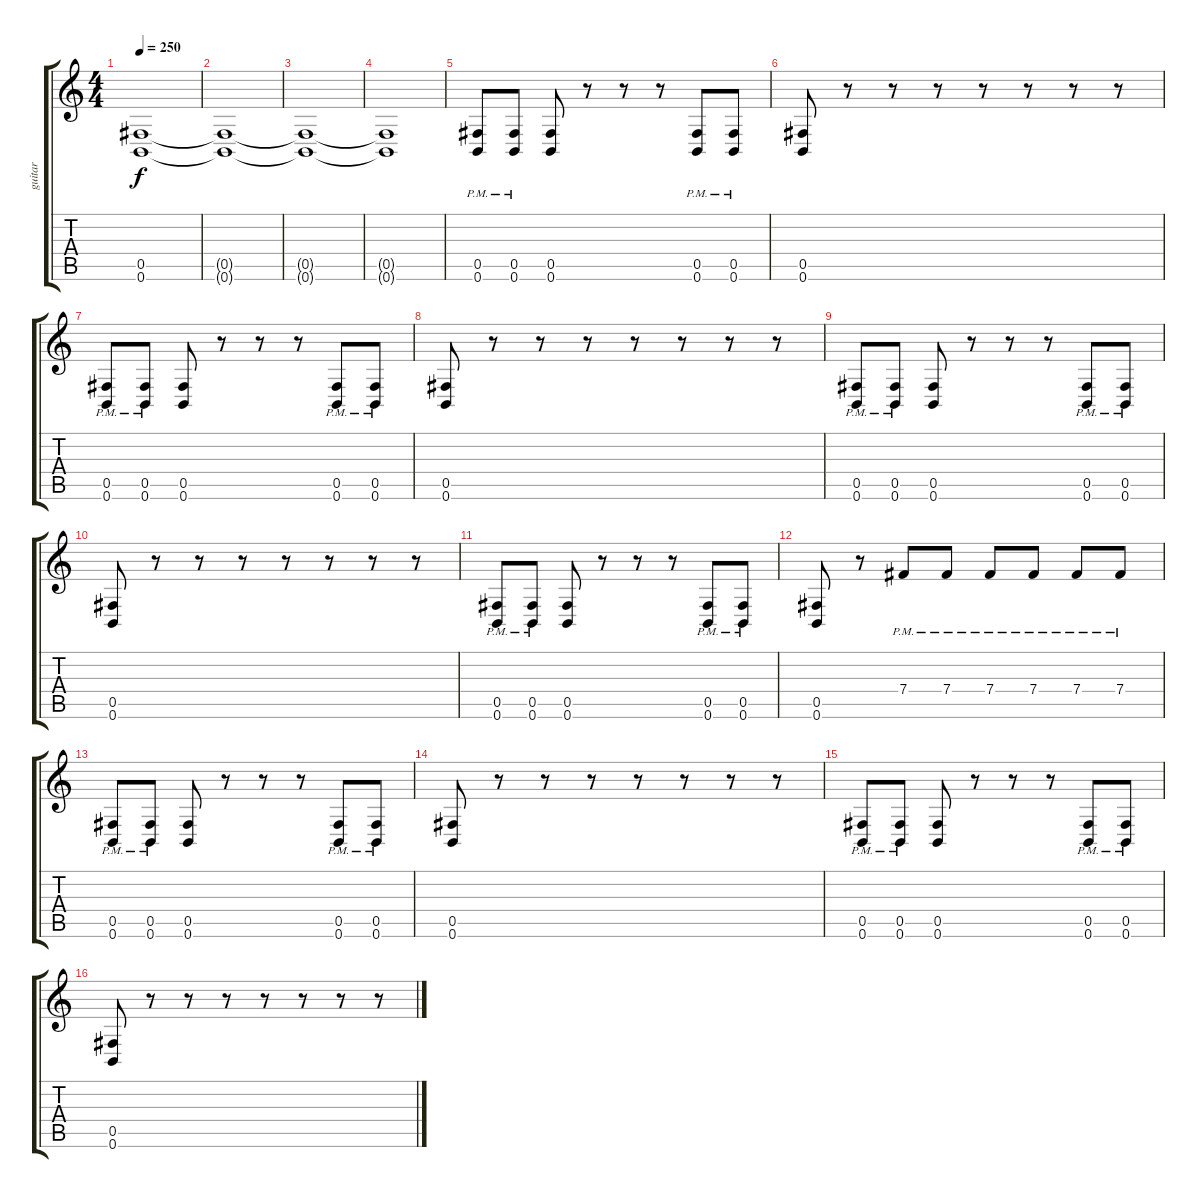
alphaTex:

\track ("guitar" "guitar") {instrument distortionguitar}
\staff {score tabs}
\tuning (Db4 Ab3 E3 B2 Gb2 B1) {hide}
\ts (4 4)
\tempo 250
\clef g2
\ks c
(0.5{t} 0.6{t}).1{dy f} |
(0.5{t} 0.6{t}).1 |
(0.5{t} 0.6{t}).1 |
(0.5{t} 0.6{t}).1 |
(0.5{pm} 0.6{pm}).8 (0.5{pm} 0.6{pm}).8 (0.5 0.6).8 r.8 r.8 r.8 (0.5{pm} 0.6{pm}).8 (0.5{pm} 0.6{pm}).8 |
(0.5 0.6).8 r.8 r.8 r.8 r.8 r.8 r.8 r.8 |
(0.5{pm} 0.6{pm}).8 (0.5{pm} 0.6{pm}).8 (0.5 0.6).8 r.8 r.8 r.8 (0.5{pm} 0.6{pm}).8 (0.5{pm} 0.6{pm}).8 |
(0.5 0.6).8 r.8 r.8 r.8 r.8 r.8 r.8 r.8 |
(0.5{pm} 0.6{pm}).8 (0.5{pm} 0.6{pm}).8 (0.5 0.6).8 r.8 r.8 r.8 (0.5{pm} 0.6{pm}).8 (0.5{pm} 0.6{pm}).8 |
(0.5 0.6).8 r.8 r.8 r.8 r.8 r.8 r.8 r.8 |
(0.5{pm} 0.6{pm}).8 (0.5{pm} 0.6{pm}).8 (0.5 0.6).8 r.8 r.8 r.8 (0.5{pm} 0.6{pm}).8 (0.5{pm} 0.6{pm}).8 |
(0.5 0.6).8 r.8 7.4{pm}.8 7.4{pm}.8 7.4{pm}.8 7.4{pm}.8 7.4{pm}.8 7.4{pm}.8 |
(0.5{pm} 0.6{pm}).8 (0.5{pm} 0.6{pm}).8 (0.5 0.6).8 r.8 r.8 r.8 (0.5{pm} 0.6{pm}).8 (0.5{pm} 0.6{pm}).8 |
(0.5 0.6).8 r.8 r.8 r.8 r.8 r.8 r.8 r.8 |
(0.5{pm} 0.6{pm}).8 (0.5{pm} 0.6{pm}).8 (0.5 0.6).8 r.8 r.8 r.8 (0.5{pm} 0.6{pm}).8 (0.5{pm} 0.6{pm}).8 |
(0.5 0.6).8 r.8 r.8 r.8 r.8 r.8 r.8 r.8
